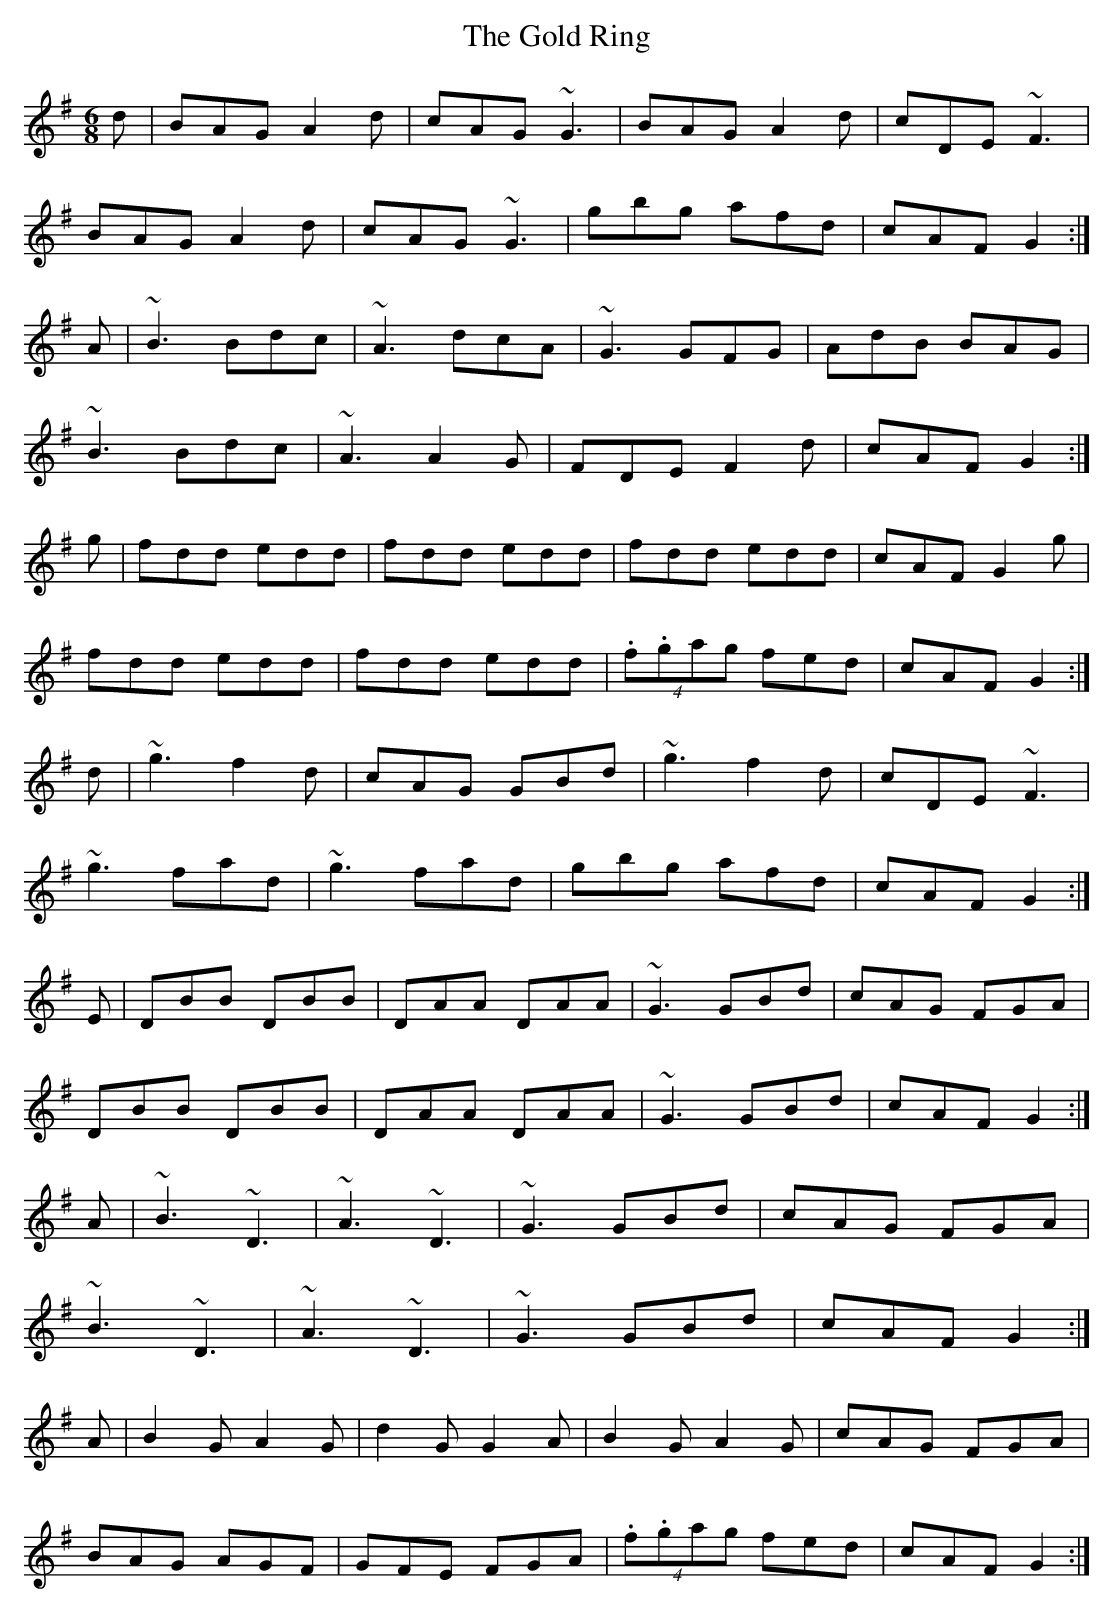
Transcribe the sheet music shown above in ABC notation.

X:1
T:Gold Ring, The
M:6/8
L:1/8
K:G
d|BAG A2d|cAG ~G3|BAG A2d|cDE ~F3|!
BAG A2d|cAG ~G3|gbg afd|cAF G2:|!
A|~B3 Bdc|~A3 dcA|~G3 GFG|AdB BAG|!
~B3 Bdc|~A3 A2G|FDE F2d|cAF G2:|!
g|fdd edd|fdd edd|fdd edd|cAF G2g|!
fdd edd|fdd edd|(4.f.gag fed|cAF G2:|!
d|~g3 f2d|cAG GBd|~g3 f2d|cDE ~F3|!
~g3 fad|~g3 fad|gbg afd|cAF G2:|!
E|DBB DBB|DAA DAA|~G3 GBd|cAG FGA|!
DBB DBB|DAA DAA|~G3 GBd|cAF G2:|!
A|~B3 ~D3|~A3 ~D3|~G3 GBd|cAG FGA|!
~B3 ~D3|~A3 ~D3|~G3 GBd|cAF G2:|!
A|B2G A2G|d2G G2A|B2G A2G|cAG FGA|!
BAG AGF|GFE FGA|(4.f.gag fed|cAF G2:|!
